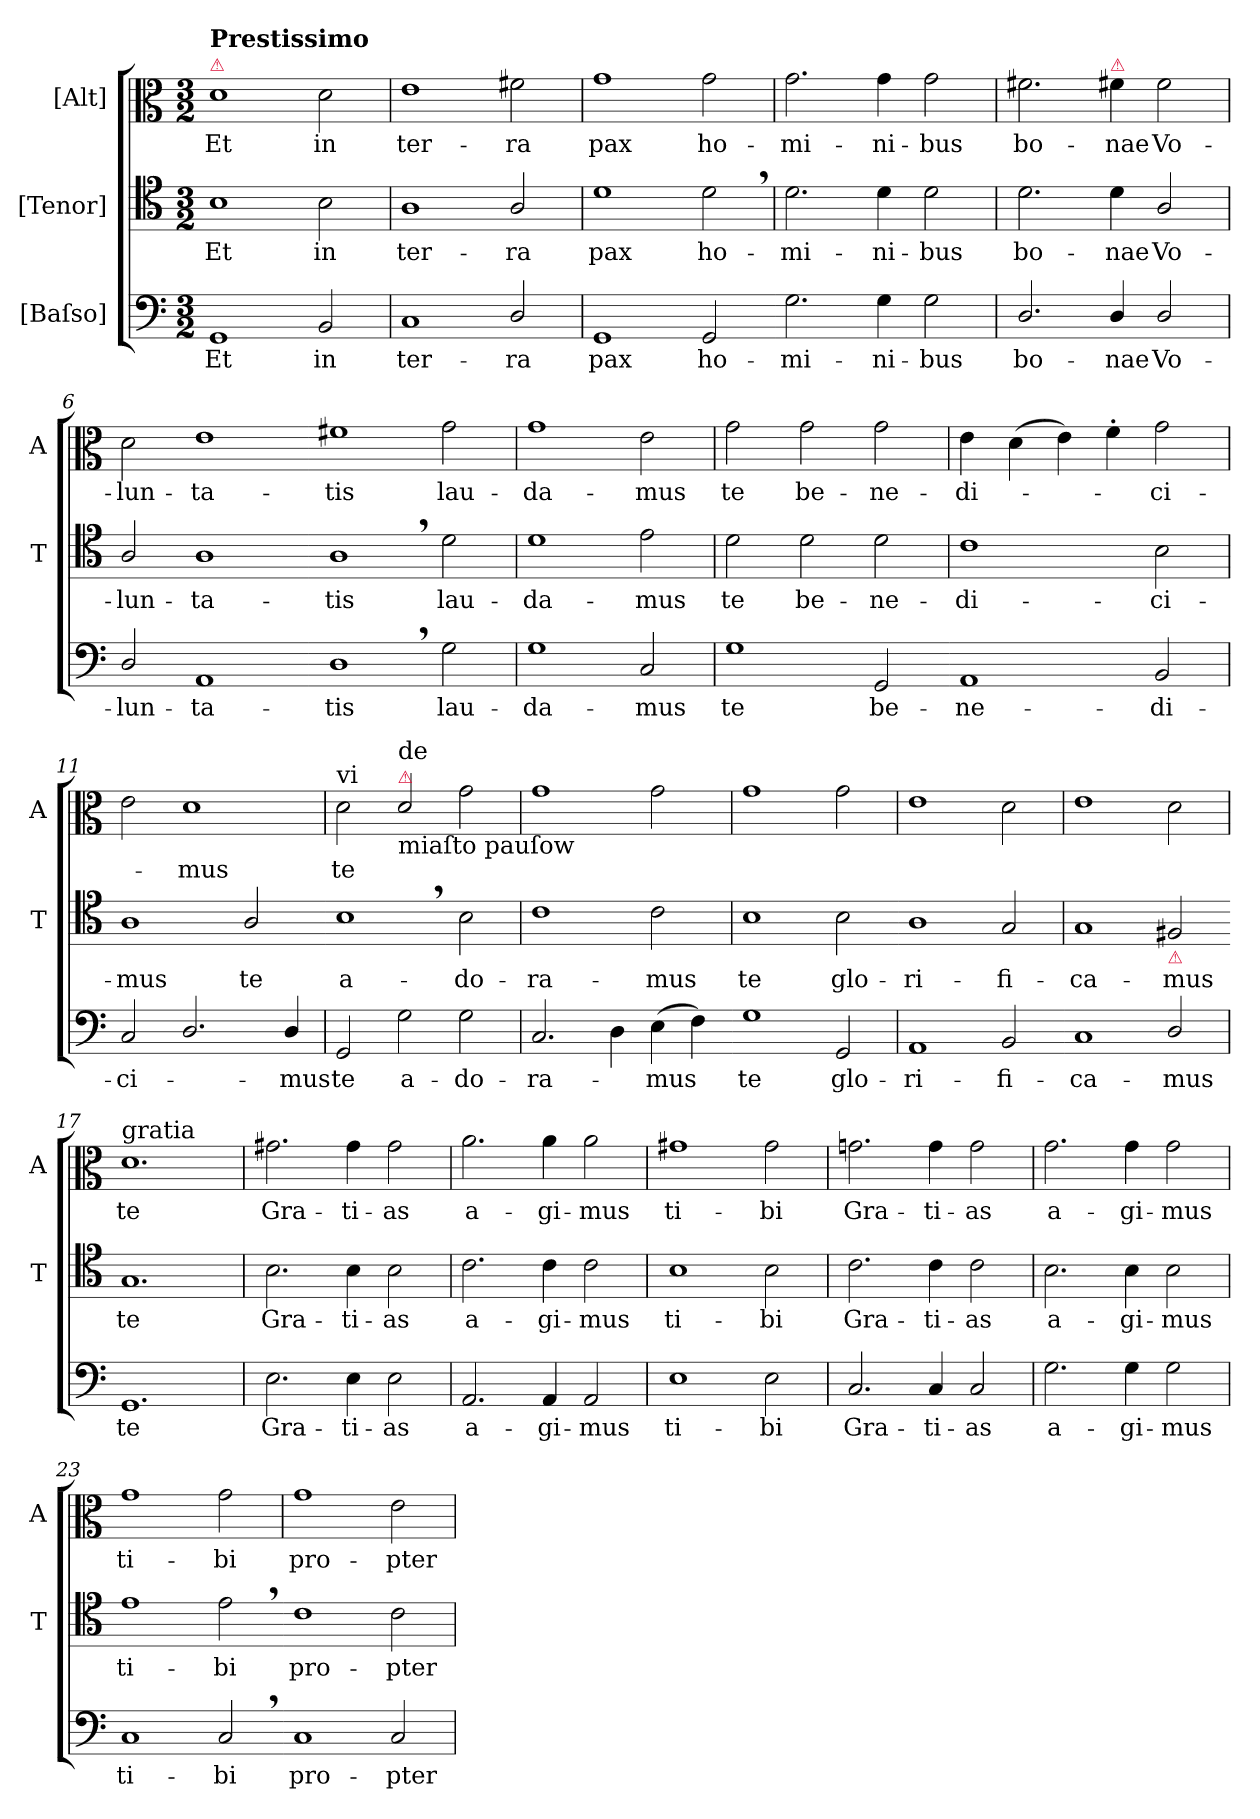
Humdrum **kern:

**kern	**text	**kern	**text	**kern	**text
*part3	*part3	*part2	*part2	*part1	*part1
*staff3	*staff3	*staff2	*staff2	*staff1	*staff1
*I"[Baſso]	*	*I"[Tenor]	*	*I"[Alt]	*
*	*	*I'T	*	*I'A	*
*clefF4	*	*clefC4	*	*clefC3	*
*k[]	*	*k[]	*	*k[]	*
*M3/2	*	*M3/2	*	*M3/2	*
=1	=1	=1	=1	=1	=1
!	!	!	!	!LO:TX:a:color=crimson:t=⚠	!
!	!	!	!	!LO:TX:a:B:t=Prestissimo	!
1GG	Et	1B	Et	1d	Et
2BB/	in	2B\	in	2d\	in
=2	=2	=2	=2	=2	=2
1C	ter-	1A	ter-	1e	ter-
2D/	-ra	2A/	-ra	2f#X\	-ra
=3	=3	=3	=3	=3	=3
1GG	pax	1d	pax	1g	pax
2GG/	ho-	2d,\	ho-	2g\	ho-
=4-	=4	=4	=4	=4	=4
2.G\	-mi-	2.d\	-mi-	2.g\	-mi-
4G\	-ni-	4d\	-ni-	4g\	-ni-
2G\	-bus	2d\	-bus	2g\	-bus
=5	=5	=5	=5	=5	=5
2.D/	bo-	2.d\	bo-	2.f#X\	bo-
!	!	!	!	!LO:TX:a:color=crimson:t=⚠	!
4D/	-nae	4d\	-nae	4f#X\	-nae
2D/	Vo-	2A/	Vo-	2f#\	Vo-
=6	=6	=6	=6	=6	=6
2D/	-lun-	2A/	-lun-	2d\	-lun-
1AA	-ta-	1A	-ta-	1e	-ta-
=7-	=7-	=7-	=7-	=7-	=7-
1D,	-tis	1A,	-tis	1f#X	-tis
2G\	lau-	2d\	lau-	2g\	lau-
=8	=8	=8	=8	=8	=8
1G	-da-	1d	-da-	1g	-da-
2C/	-mus	2e\	-mus	2e\	-mus
=9	=9	=9	=9	=9	=9
1G	te	2d\	te	2g\	te
.	.	2d\	be-	2g\	be-
2GG/	be-	2d\	-ne-	2g\	-ne-
=10-	=10	=10	=10	=10	=10
1AA	-ne-	1c	-di-	4e\	-di-
.	.	.	.	(4d\	.
.	.	.	.	4e\)	.
.	.	.	.	4f'\	.
2BB/	-di-	2B\	-ci-	2g\	-ci-
=11	=11	=11	=11	=11	=11
2C/	-ci-	1A	-mus	2e\	.
2.D/	.	.	.	1d	-mus
.	.	2A/	te	.	.
4D/	-mus	.	.	.	.
=12	=12	=12-	=12	=12	=12
!	!	!	!	!LO:TX:a:t=vi	!
2GG/	te	1B,	a-	2d\	te
!	!	!	!	!LO:TX:a:color=crimson:t=⚠	!
!	!	!	!	!LO:TX:b:t=miaſto pauſow	!
!	!	!	!	!LO:TX:a:t=de	!
2G\	a-	.	.	2d/	.
2G\	-do-	2B\	-do-	2g\	.
=13	=13	=13	=13	=13	=13
2.C/	-ra-	1c	-ra-	1g	.
4D\	.	.	.	.	.
(4E\	-mus	2c\	-mus	2g\	.
4F\)	.	.	.	.	.
=14-	=14	=14	=14	=14	=14
1G	te	1B	te	1g	.
2GG/	glo-	2B\	glo-	2g\	.
=15	=15	=15-	=15	=15	=15
1AA	-ri-	1A	-ri-	1e	.
2BB/	-fi-	2G/	-fi-	2d\	.
=16-	=16	=16	=16	=16	=16
1C	-ca-	1G	-ca-	1e	.
!	!	!LO:TX:b:color=crimson:t=⚠	!	!	!
2D/	-mus	2F#X/	-mus	2d\	.
=17	=17	=17-	=17	=17	=17
!	!	!	!	!LO:TX:a:t=gratia	!
1.GG	te	1.G	te	1.d	te
=18	=18	=18	=18	=18	=18
2.E\	Gra-	2.B\	Gra-	2.g#X\	Gra-
4E\	-ti-	4B\	-ti-	4g#\	-ti-
2E\	-as	2B\	-as	2g#\	-as
=19	=19	=19	=19	=19	=19
2.AA/	a-	2.c\	a-	2.a\	a-
4AA/	-gi-	4c\	-gi-	4a\	-gi-
2AA/	-mus	2c\	-mus	2a\	-mus
=20	=20	=20	=20	=20	=20
1E	ti-	1B	ti-	1g#X	ti-
2E\	-bi	2B\	-bi	2g#\	-bi
=21	=21	=21	=21	=21	=21
!	!LO:LY:i	!	!LO:LY:i	!	!LO:LY:i
2.C/	Gra-	2.c\	Gra-	2.gn\	Gra-
!	!LO:LY:i	!	!LO:LY:i	!	!LO:LY:i
4C/	-ti-	4c\	-ti-	4g\	-ti-
!	!LO:LY:i	!	!LO:LY:i	!	!LO:LY:i
2C/	-as	2c\	-as	2g\	-as
=22	=22	=22	=22	=22	=22
!	!LO:LY:i	!	!LO:LY:i	!	!LO:LY:i
2.G\	a-	2.B\	a-	2.g\	a-
!	!LO:LY:i	!	!LO:LY:i	!	!LO:LY:i
4G\	-gi-	4B\	-gi-	4g\	-gi-
!	!LO:LY:i	!	!LO:LY:i	!	!LO:LY:i
2G\	-mus	2B\	-mus	2g\	-mus
=23	=23	=23	=23	=23	=23
!	!LO:LY:i	!	!LO:LY:i	!	!LO:LY:i
1C	ti-	1e	ti-	1g	ti-
!	!LO:LY:i	!	!LO:LY:i	!	!LO:LY:i
2C,/	-bi	2e,\	-bi	2g\	-bi
=24-	=24	=24-	=24	=24	=24
1C	pro-	1c	pro-	1g	pro-
2C/	-pter	2c\	-pter	2e\	-pter
=	=	=	=	=	=
*-	*-	*-	*-	*-	*-
